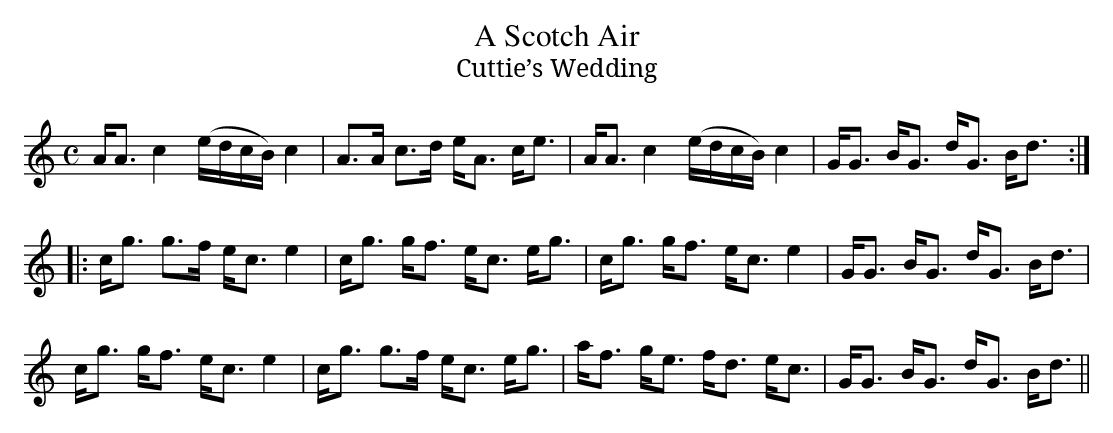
X:1
T:Scotch Air, A
T:Cuttie’s Wedding
M:C
L:1/8
K:Amin
A<A c2 (e/d/c/B/) c2|A>A c>d e<A c<e|A<A c2 (e/d/c/B/) c2|G<G B<G d<G B<d:|
|:c<g g>f e<c e2|c<g g<f e<c e<g|c<g g<f e<c e2|G<G B<G d<G B<d|
c<g g<f e<c e2|c<g g>f e<c e<g|a<f g<e f<d e<c|G<G B<G d<G B<d||
